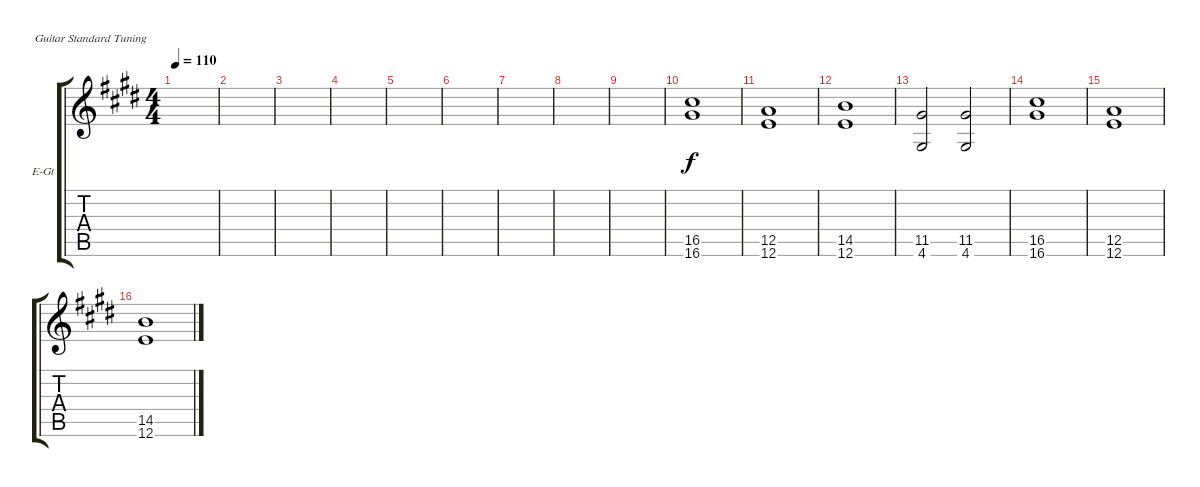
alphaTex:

\defaultSystemsLayout 4
\bracketExtendMode groupsimilarinstruments
\firstSystemTrackNameOrientation horizontal
\otherSystemsTrackNameOrientation horizontal
\track ("Rhythm Guitar" "E-Gt") {instrument distortionguitar}
\staff {score tabs}
\tuning (E4 B3 G3 D3 A2 E2)
\ts (4 4)
\tempo 110
\clef g2
\ks c#minor
|
|
|
|
|
|
|
|
|
(16.5 16.6).1 |
(12.5 12.6).1 |
(14.5 12.6).1 |
(11.5 4.6).2 (11.5 4.6).2 |
(16.5 16.6).1 |
(12.5 12.6).1 |
(14.5 12.6).1
